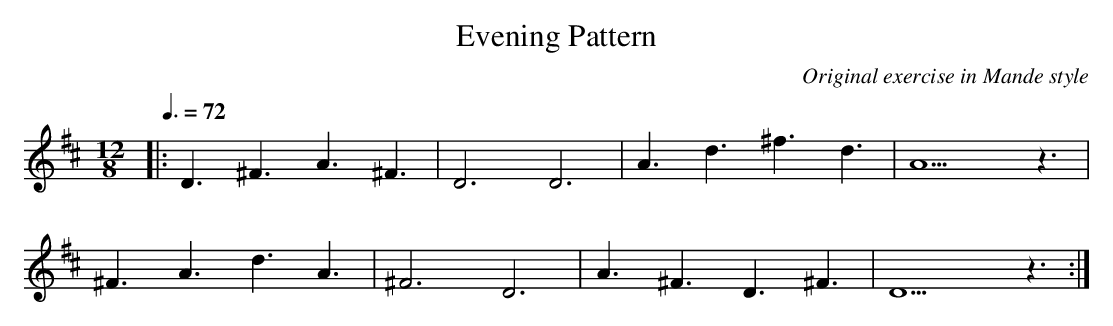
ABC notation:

X:1
T:Evening Pattern
C:Original exercise in Mande style
M:12/8
L:1/8
Q:3/8=72
K:D
|: D3 ^F3 A3 ^F3 | D6 D6 | A3 d3 ^f3 d3 | A9 z3 |
   ^F3 A3 d3 A3 | ^F6 D6 | A3 ^F3 D3 ^F3 | D9 z3 :|
